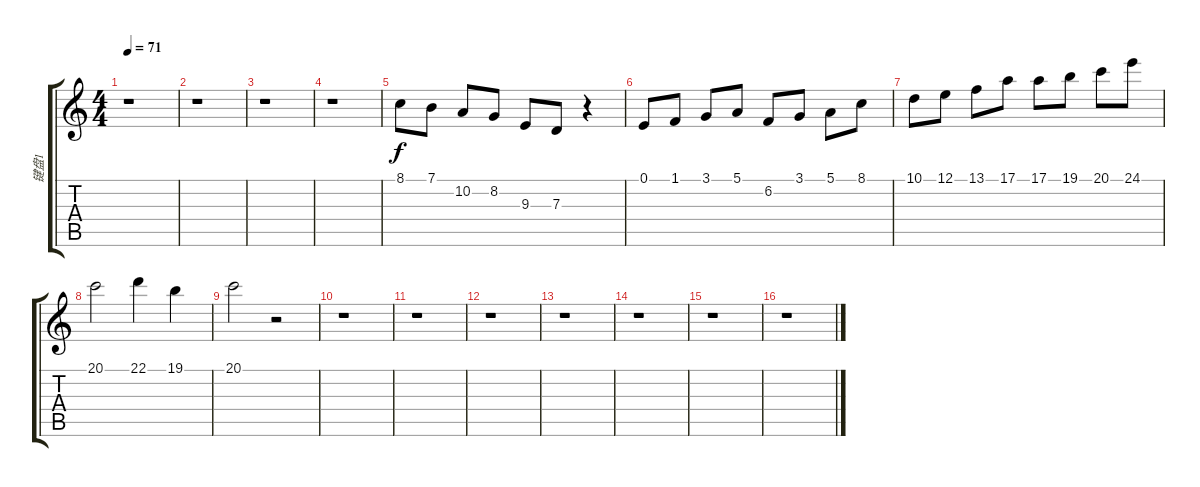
\track ("键盘1" "键盘1") {instrument stringensemble2}
\staff {score tabs}
\tuning (E4 B3 G3 D3 A2 E2) {hide}
\ts (4 4)
\tempo 71
\clef g2
\ks c
r.1{dy f} |
r.1 |
r.1 |
r.1 |
8.1.8{volume 10} 7.1.8 10.2.8 8.2.8 9.3.8 7.3.8 r.4 |
0.1.8 1.1.8 3.1.8 5.1.8 6.2.8 3.1.8 5.1.8 8.1.8 |
10.1.8 12.1.8 13.1.8 17.1.8 17.1.8 19.1.8 20.1.8 24.1.8 |
20.1.2 22.1.4 19.1.4 |
20.1.2 r.2 |
r.1 |
r.1 |
r.1 |
r.1 |
r.1 |
r.1 |
r.1
